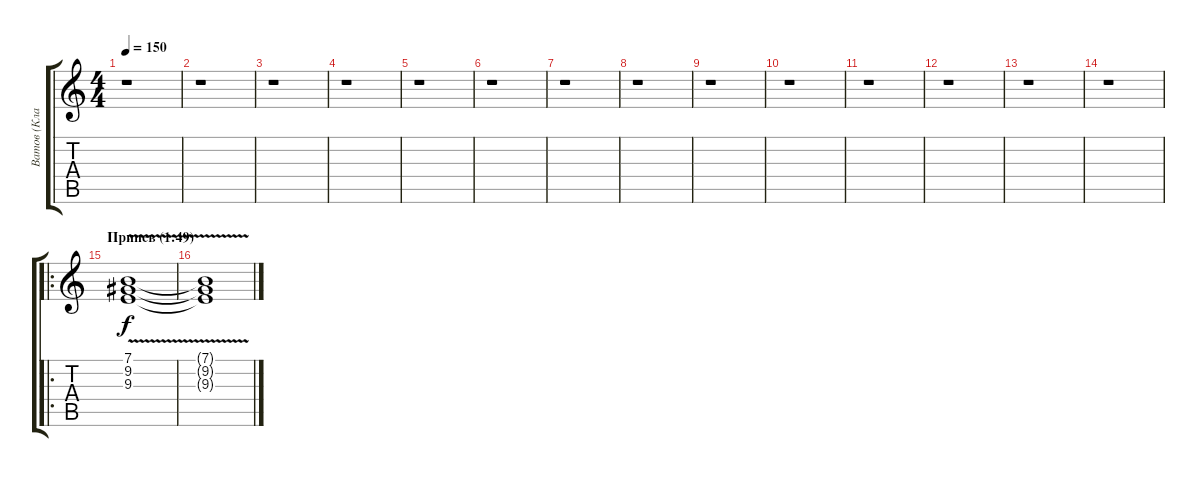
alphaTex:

\track ("Ватов (Клавишные)" "Ватов (Кла") {instrument drawbarorgan}
\staff {score tabs}
\tuning (E4 B3 G3 D3 A2 E2) {hide}
\ts (4 4)
\tempo 150
\clef g2
\ks c
r.1{dy f} |
r.1 |
r.1 |
r.1 |
r.1 |
r.1 |
r.1 |
r.1 |
r.1 |
r.1 |
r.1 |
r.1 |
r.1 |
r.1 |
\ro
\section ("" "Припев (1:49)")
(7.1{v} 9.2{v} 9.3{v}).1 |
(7.1{t} 9.2{t} 9.3{t}).1
